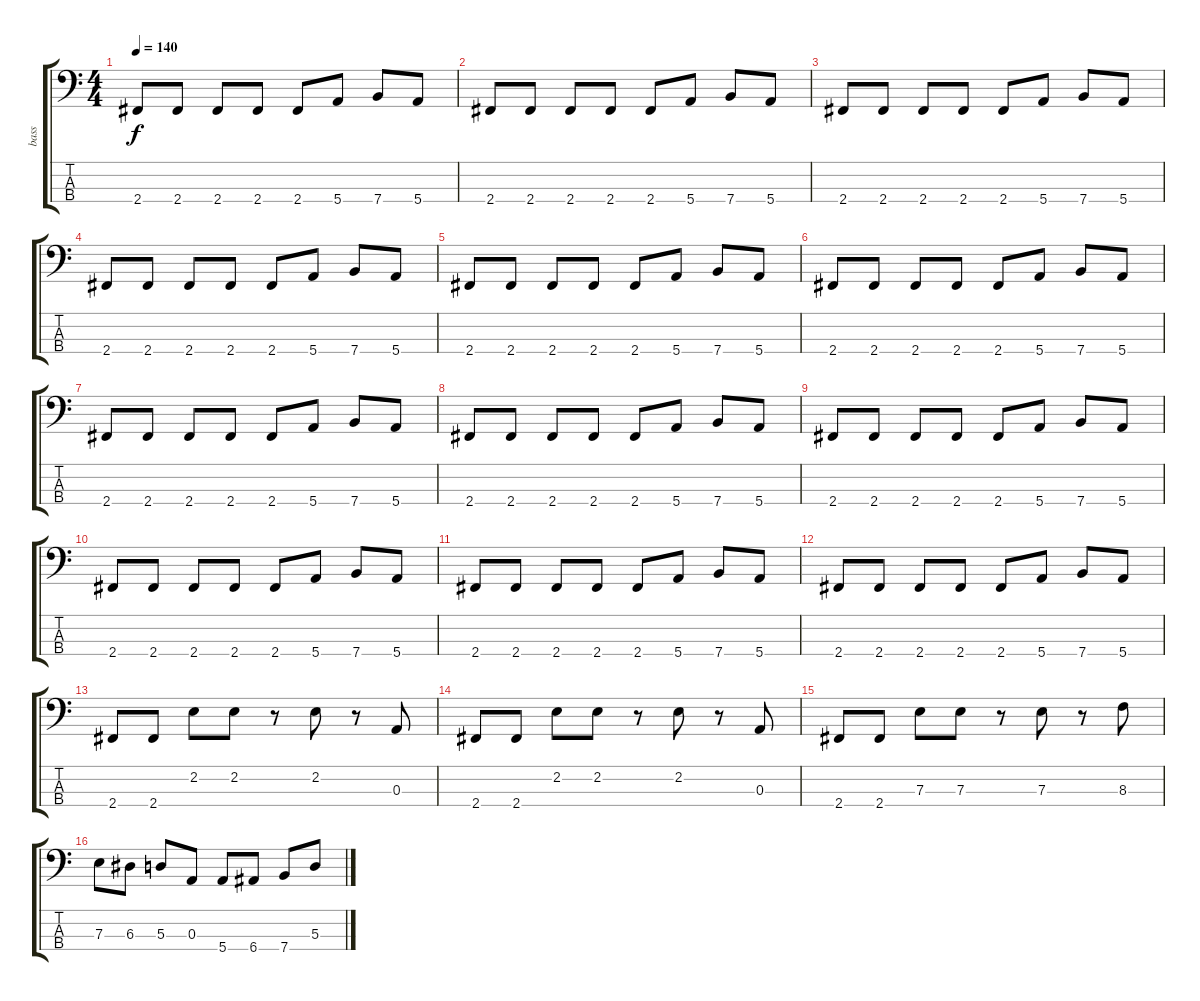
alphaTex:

\track ("bass" "bass") {instrument electricbasspick}
\staff {score tabs}
\tuning (G2 D2 A1 E1) {hide}
\ts (4 4)
\tempo 140
\clef f4
\ks c
2.4.8{dy f} 2.4.8 2.4.8 2.4.8 2.4.8 5.4.8 7.4.8 5.4.8 |
2.4.8 2.4.8 2.4.8 2.4.8 2.4.8 5.4.8 7.4.8 5.4.8 |
2.4.8 2.4.8 2.4.8 2.4.8 2.4.8 5.4.8 7.4.8 5.4.8 |
2.4.8 2.4.8 2.4.8 2.4.8 2.4.8 5.4.8 7.4.8 5.4.8 |
2.4.8 2.4.8 2.4.8 2.4.8 2.4.8 5.4.8 7.4.8 5.4.8 |
2.4.8 2.4.8 2.4.8 2.4.8 2.4.8 5.4.8 7.4.8 5.4.8 |
2.4.8 2.4.8 2.4.8 2.4.8 2.4.8 5.4.8 7.4.8 5.4.8 |
2.4.8 2.4.8 2.4.8 2.4.8 2.4.8 5.4.8 7.4.8 5.4.8 |
2.4.8 2.4.8 2.4.8 2.4.8 2.4.8 5.4.8 7.4.8 5.4.8 |
2.4.8 2.4.8 2.4.8 2.4.8 2.4.8 5.4.8 7.4.8 5.4.8 |
2.4.8 2.4.8 2.4.8 2.4.8 2.4.8 5.4.8 7.4.8 5.4.8 |
2.4.8 2.4.8 2.4.8 2.4.8 2.4.8 5.4.8 7.4.8 5.4.8 |
2.4.8 2.4.8 2.2.8 2.2.8 r.8 2.2.8 r.8 0.3.8 |
2.4.8 2.4.8 2.2.8 2.2.8 r.8 2.2.8 r.8 0.3.8 |
2.4.8 2.4.8 7.3.8 7.3.8 r.8 7.3.8 r.8 8.3.8 |
7.3.8 6.3.8 5.3.8 0.3.8 5.4.8 6.4.8 7.4.8 5.3.8
